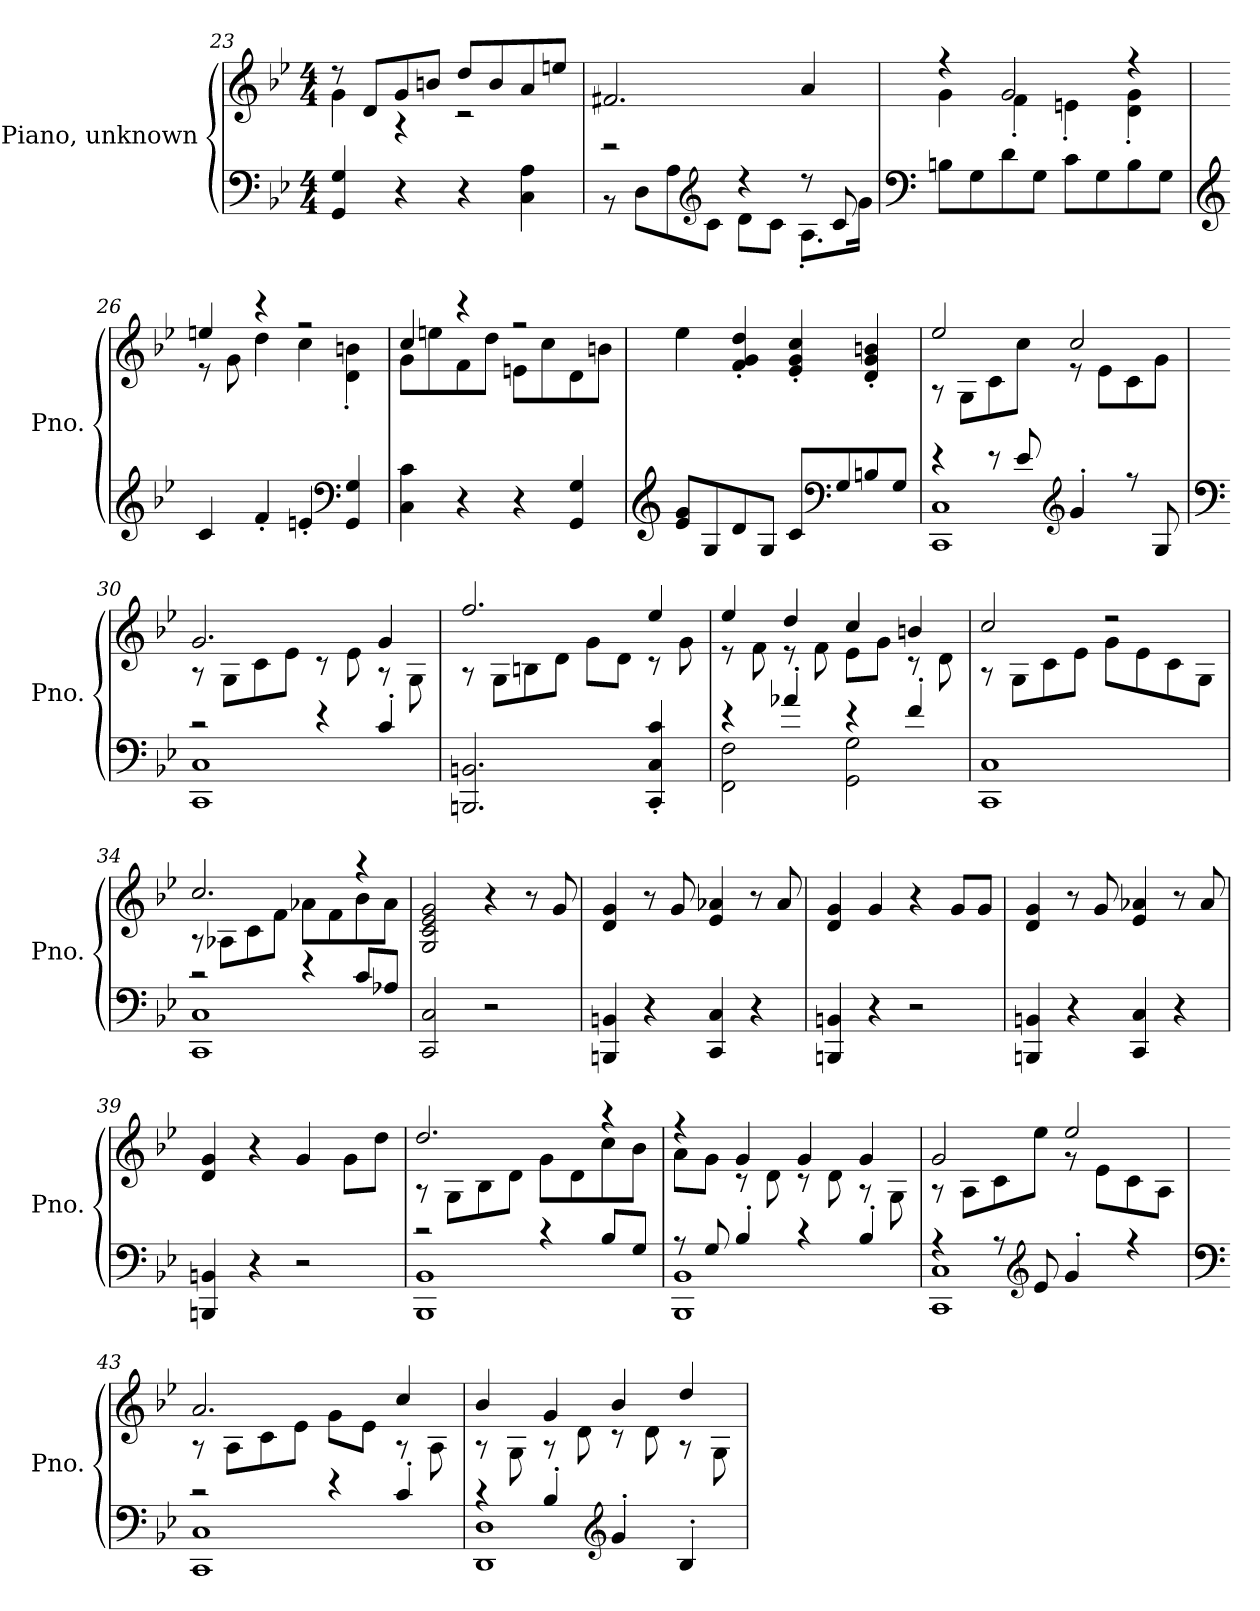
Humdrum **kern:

**kern	**kern
*part1	*part1
*staff2	*staff1
*I"Piano, unknown	*
*I'Pno.	*
*clefF4	*clefG2
*k[b-e-]	*k[b-e-]
*M4/4	*M4/4
=23	=23
*	*^
4GG/ 4G/	8r	4g\
.	8d/L	.
4r	8g/	4r
.	8bn/J	.
4r	8dd/L	2r
.	8b/	.
4C\ 4A\	8a/	.
.	8een/J	.
*	*v	*v
!!LO:PB:g=z
=24	=24
*^	*
2r	8r	2.f#X/
.	8D\L	.
.	8A\	.
*clefG2	*	*
.	8c\J	.
4r	8d\L	.
.	8c\J	.
8r	8.A'\L	4a/
8c/	.	.
.	16g\Jk	.
*v	*v	*
=25	=25
*clefF4	*
*	*^
8Bn\L	4r	4g\
8G\	.	.
8d\	2g/	4f'\
8G\J	.	.
8c\L	.	4en'\
8G\	.	.
8B\	4r	4d\' 4g\'
8G\J	.	.
=26	=26	=26
*clefG2	*	*
4c/	4een/	8r
.	.	8g\
4f'/	4r	4dd\
4en'/	2r	4cc\
*clefF4	*	*
4GG/ 4G/	.	4d\' 4bn\'
=27	=27	=27
4C\ 4c\	4cc/	8g\L
.	.	8een\
4r	4r	8f\
.	.	8dd\J
4r	2r	8en\L
.	.	8cc\
4GG/ 4G/	.	8d\
.	.	8bn\J
*	*v	*v
!!LO:LB:g=z
=28	=28
*clefG2	*
8e-/ 8g/L	4ee-\
8G/	.
8d/	4f/' 4g/' 4dd/'
8G/J	.
8c/L	4e-/' 4g/' 4cc/'
*clefF4	*
8G/	.
8Bn/	4d/' 4g/' 4bn/'
8G/J	.
=29	=29
*^	*^
4r	1CC 1C	2ee-/	8r
.	.	.	8G\L
8r	.	.	8c\
8e-/	.	.	8cc\J
*clefG2	*	*	*
4g'/	.	2cc/	8r
.	.	.	8e-\L
8r	.	.	8c\
8G/	.	.	8g\J
=30	=30	=30	=30
*clefF4	*	*	*
2r	1CC 1C	2.g/	8r
.	.	.	8G\L
.	.	.	8c\
.	.	.	8e-\J
4r	.	.	8r
.	.	.	8e-\
4c'/	.	4g/	8r
.	.	.	8G\
*v	*v	*	*
=31	=31	=31
2.BBBn/ 2.BBn/	2.ff/	8r
.	.	8G\L
.	.	8Bn\
.	.	8d\J
.	.	8g\L
.	.	8d\J
4CC/' 4C/' 4c/'	4ee-/	8r
.	.	8g\
!!LO:LB:g=z	!!
=32	=32	=32
*^	*	*
4r	2FF\ 2F\	4ee-/	8r
.	.	.	8f\
4a-X'/	.	4dd/	8r
.	.	.	8f\
4r	2GG\ 2G\	4cc/	8e-\L
.	.	.	8g\J
4f'/	.	4bn/	8r
.	.	.	8d\
*v	*v	*	*
=33	=33	=33
1CC 1C	2cc/	8r
.	.	8G\L
.	.	8c\
.	.	8e-\J
.	2r	8g\L
.	.	8e-\
.	.	8c\
.	.	8G\J
=34	=34	=34
*^	*	*
2r	1CC 1C	2.cc/	8r
.	.	.	8A-X\L
.	.	.	8c\
.	.	.	8f\J
4r	.	.	8a-X\L
.	.	.	8f\
8c/L	.	4r	8b-\
8A-X/J	.	.	8a-\J
*v	*v	*	*
*	*v	*v
=35	=35
2CC/ 2C/	2G/ 2c/ 2e-/ 2g/
2r	4r
.	8r
.	8g/
=36	=36
4BBBn/ 4BBn/	4d/ 4g/
4r	8r
.	8g/
4CC/ 4C/	4e-/ 4a-X/
4r	8r
.	8a-/
!!LO:LB:g=z
=37	=37
4BBBn/ 4BBn/	4d/ 4g/
4r	4g/
2r	4r
.	8g/L
.	8g/J
=38	=38
4BBBn/ 4BBn/	4d/ 4g/
4r	8r
.	8g/
4CC/ 4C/	4e-/ 4a-X/
4r	8r
.	8a-/
=39	=39
4BBBn/ 4BBn/	4d/ 4g/
4r	4r
2r	4g/
.	8g\L
.	8dd\J
=40	=40
*^	*^
2r	1BBB- 1BB-	2.dd/	8r
.	.	.	8G\L
.	.	.	8B-\
.	.	.	8d\J
4r	.	.	8g\L
.	.	.	8d\
8B-/L	.	4r	8cc\
8G/J	.	.	8b-\J
=41	=41	=41	=41
8r	1BBB- 1BB-	4r	8a\L
8G/	.	.	8g\J
4B-'/	.	4g/	8r
.	.	.	8d\
4r	.	4g/	8r
.	.	.	8d\
4B-'/	.	4g/	8r
.	.	.	8G\
!!LO:LB:g=z	!!
=42	=42	=42	=42
4r	1CC 1C	2g/	8r
.	.	.	8A\L
8r	.	.	8c\
*clefG2	*	*	*
8e-/	.	.	8ee-\J
4g'/	.	2ee-/	8r
.	.	.	8e-\L
4r	.	.	8c\
.	.	.	8A\J
=43	=43	=43	=43
*clefF4	*	*	*
2r	1CC 1C	2.a/	8r
.	.	.	8A\L
.	.	.	8c\
.	.	.	8e-\J
4r	.	.	8g\L
.	.	.	8e-\J
4c'/	.	4cc/	8r
.	.	.	8A\
=44	=44	=44	=44
4r	1DD 1D	4b-/	8r
.	.	.	8G\
4B-'/	.	4g/	8r
.	.	.	8d\
*clefG2	*	*	*
4g'/	.	4b-/	8r
.	.	.	8d\
4B-'/	.	4dd/	8r
.	.	.	8G\
*v	*v	*	*
*	*v	*v
=	=
*-	*-
